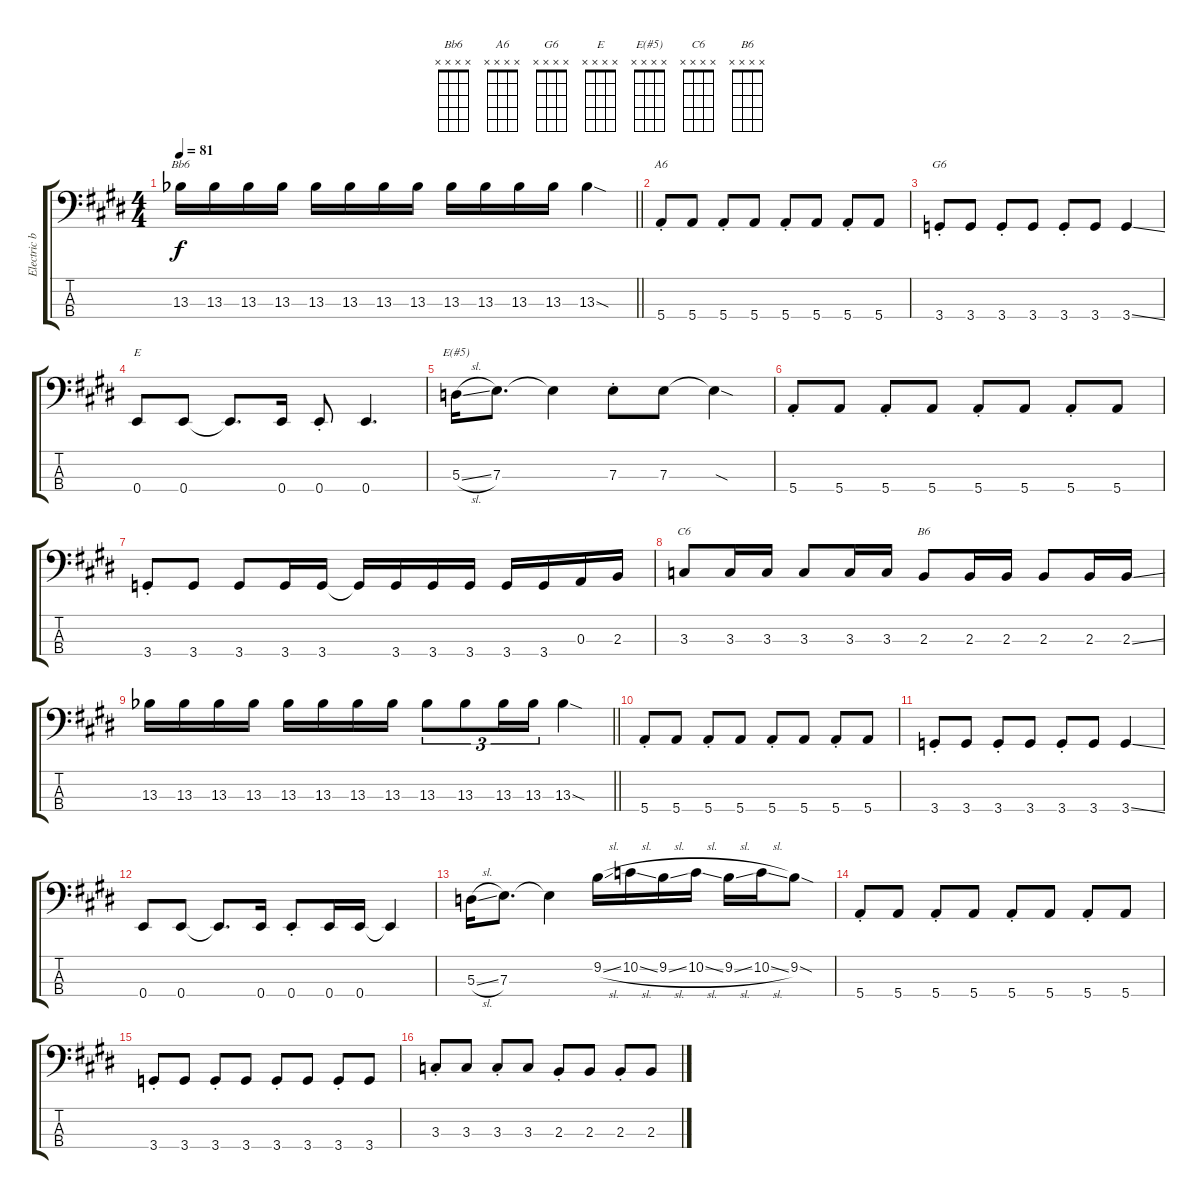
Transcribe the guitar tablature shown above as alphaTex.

\track ("Electric bass" "Electric b") {instrument electricbasspick}
\staff {score tabs}
\tuning (G2 D2 A1 E1) {hide}
\chord ("Bb6" x x x x)
\chord ("A6" x x x x)
\chord ("G6" x x x x)
\chord ("E" x x x x)
\chord ("E(#5)" x x x x)
\chord ("C6" x x x x)
\chord ("B6" x x x x)
\ts (4 4)
\tempo 81
\clef f4
\barLineRight lightlight
\ks e
13.3{acc b}.16{ch "Bb6" dy f} 13.3{acc b}.16 13.3{acc b}.16 13.3{acc b}.16 13.3{acc b}.16 13.3{acc b}.16 13.3{acc b}.16 13.3{acc b}.16 13.3{acc b}.16 13.3{acc b}.16 13.3{acc b}.16 13.3{acc b}.16 13.3{sod acc b}.4 |
\section ("" "")
5.4{st}.8{ch "A6"} 5.4.8 5.4{st}.8 5.4.8 5.4{st}.8 5.4.8 5.4{st}.8 5.4.8 |
3.4{st}.8{ch "G6"} 3.4.8 3.4{st}.8 3.4.8 3.4{st}.8 3.4.8 3.4{ss}.4 |
0.4.8{ch "E"} 0.4.8 0.4{t}.8{d} 0.4.16 0.4{st}.8 0.4.4{d} |
5.3{sl}.16{ch "E(#5)"} 7.3.8{d} 7.3{t}.4 7.3{st}.8 7.3.8 7.3{sod t}.4 |
5.4{st}.8 5.4.8 5.4{st}.8 5.4.8 5.4{st}.8 5.4.8 5.4{st}.8 5.4.8 |
3.4{st}.8 3.4.8 3.4.8 3.4.16 3.4.16 3.4{t}.16 3.4.16 3.4.16 3.4.16 3.4.16 3.4.16 0.3.16 2.3.16 |
3.3.8{ch "C6"} 3.3.16 3.3.16 3.3.8 3.3.16 3.3.16 2.3.8{ch "B6"} 2.3.16 2.3.16 2.3.8 2.3.16 2.3{ss}.16 |
\barLineRight lightlight
13.3{acc b}.16 13.3{acc b}.16 13.3{acc b}.16 13.3{acc b}.16 13.3{acc b}.16 13.3{acc b}.16 13.3{acc b}.16 13.3{acc b}.16 13.3{acc b}.8{tu (3 2)} 13.3{acc b}.8{tu (3 2)} 13.3{acc b}.16{tu (3 2)} 13.3{acc b}.16{tu (3 2)} 13.3{sod acc b}.4 |
\section ("" "")
5.4{st}.8 5.4.8 5.4{st}.8 5.4.8 5.4{st}.8 5.4.8 5.4{st}.8 5.4.8 |
3.4{st}.8 3.4.8 3.4{st}.8 3.4.8 3.4{st}.8 3.4.8 3.4{ss}.4 |
0.4.8 0.4.8 0.4{t}.8{d} 0.4.16 0.4{st}.8 0.4.16 0.4.16 0.4{t}.4 |
5.3{sl}.16 7.3.8{d} 7.3{t}.4 9.2{sl}.16 10.2{sl}.16 9.2{sl}.16 10.2{sl}.16 9.2{sl}.16 10.2{sl}.16 9.2{sod}.8 |
5.4{st}.8 5.4.8 5.4{st}.8 5.4.8 5.4{st}.8 5.4.8 5.4{st}.8 5.4.8 |
3.4{st}.8 3.4.8 3.4{st}.8 3.4.8 3.4{st}.8 3.4.8 3.4{st}.8 3.4.8 |
3.3{st}.8 3.3.8 3.3{st}.8 3.3.8 2.3{st}.8 2.3.8 2.3{st}.8 2.3.8
